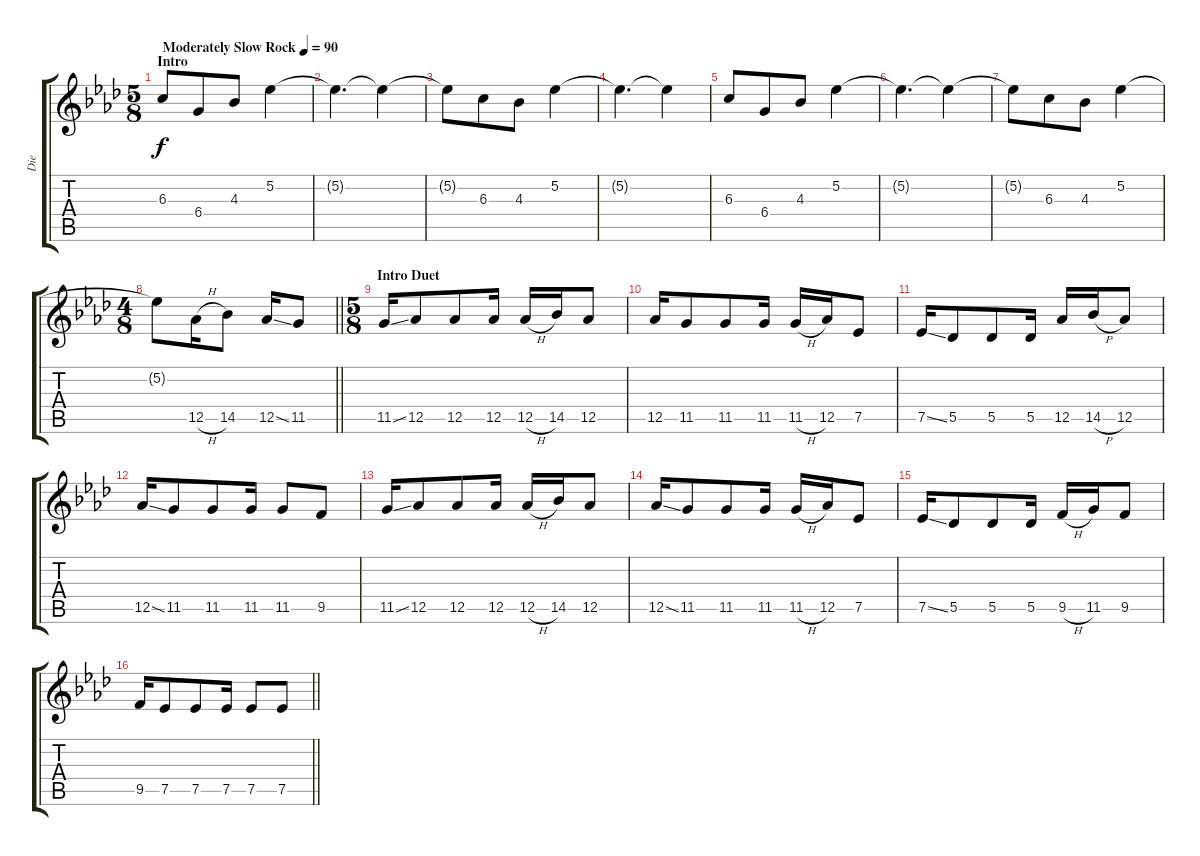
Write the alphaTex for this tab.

\track ("Die" "Die") {instrument electricguitarclean}
\staff {score tabs}
\tuning (Eb4 Bb3 Gb3 Db3 Ab2 Db2) {hide}
\ts (5 8)
\section ("" "Intro")
\tempo (90 "Moderately Slow Rock")
\clef g2
\ks fminor
6.3.8{dy f instrument electricguitarclean} 6.4.8 4.3.8 5.2.4 |
5.2{t}.4{d} 5.2{t}.4 |
5.2{t}.8 6.3.8 4.3.8 5.2.4 |
5.2{t}.4{d} 5.2{t}.4 |
6.3.8 6.4.8 4.3.8 5.2.4 |
5.2{t}.4{d} 5.2{t}.4 |
5.2{t}.8 6.3.8 4.3.8 5.2.4 |
\ts (4 8)
\barLineRight lightlight
5.2{t}.8 12.5{h}.16 14.5.8 12.5{ss}.16 11.5.8 |
\ts (5 8)
\section ("" "Intro Duet")
11.5{ss}.16 12.5.8 12.5.8 12.5.16 12.5{h}.16 14.5.16 12.5.8 |
12.5.16 11.5.8 11.5.8 11.5.16 11.5{h}.16 12.5.16 7.5.8 |
7.5{ss}.16 5.5.8 5.5.8 5.5.16 12.5.16 14.5{h}.16 12.5.8 |
12.5{ss}.16 11.5.8 11.5.8 11.5.16 11.5.8 9.5.8 |
11.5{ss}.16 12.5.8 12.5.8 12.5.16 12.5{h}.16 14.5.16 12.5.8 |
12.5{ss}.16 11.5.8 11.5.8 11.5.16 11.5{h}.16 12.5.16 7.5.8 |
7.5{ss}.16 5.5.8 5.5.8 5.5.16 9.5{h}.16 11.5.16 9.5.8 |
\barLineRight lightlight
9.5.16 7.5.8 7.5.8 7.5.16 7.5.8 7.5.8
